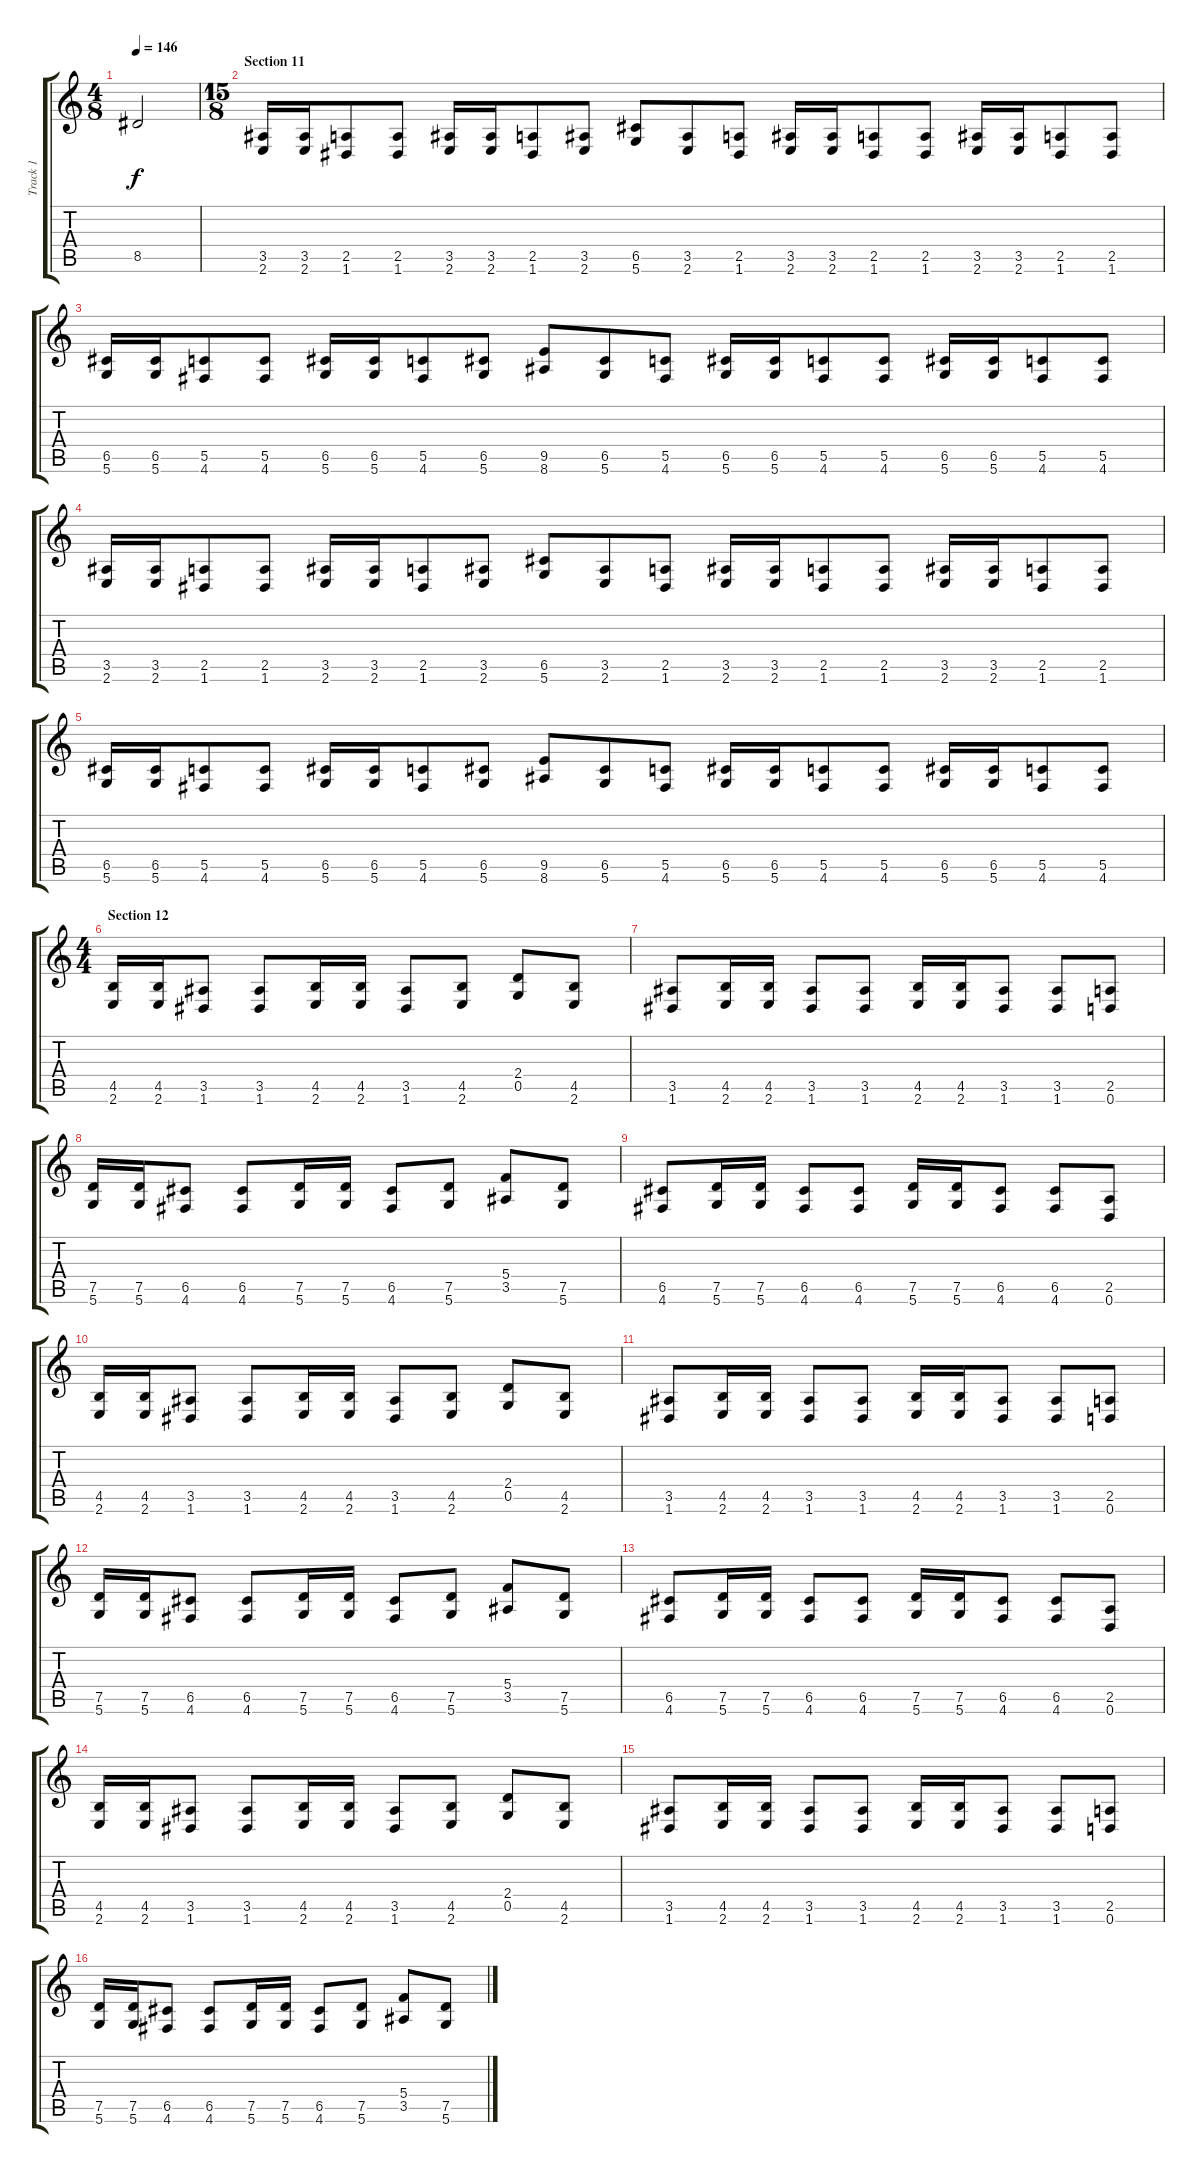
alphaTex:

\track ("Track 1" "Track 1") {instrument distortionguitar}
\staff {score tabs}
\tuning (D4 A3 F3 C3 G2 D2) {hide}
\ts (4 8)
\tempo 146
\clef g2
\ks c
8.5{t}.2{dy f} |
\ts (15 8)
\section ("" "Section 11")
(3.5 2.6).16 (3.5 2.6).16 (2.5 1.6).8 (2.5 1.6).8 (3.5 2.6).16 (3.5 2.6).16 (2.5 1.6).8 (3.5 2.6).8 (6.5 5.6).8 (3.5 2.6).8 (2.5 1.6).8 (3.5 2.6).16 (3.5 2.6).16 (2.5 1.6).8 (2.5 1.6).8 (3.5 2.6).16 (3.5 2.6).16 (2.5 1.6).8 (2.5 1.6).8 |
(6.5 5.6).16 (6.5 5.6).16 (5.5 4.6).8 (5.5 4.6).8 (6.5 5.6).16 (6.5 5.6).16 (5.5 4.6).8 (6.5 5.6).8 (9.5 8.6).8 (6.5 5.6).8 (5.5 4.6).8 (6.5 5.6).16 (6.5 5.6).16 (5.5 4.6).8 (5.5 4.6).8 (6.5 5.6).16 (6.5 5.6).16 (5.5 4.6).8 (5.5 4.6).8 |
(3.5 2.6).16 (3.5 2.6).16 (2.5 1.6).8 (2.5 1.6).8 (3.5 2.6).16 (3.5 2.6).16 (2.5 1.6).8 (3.5 2.6).8 (6.5 5.6).8 (3.5 2.6).8 (2.5 1.6).8 (3.5 2.6).16 (3.5 2.6).16 (2.5 1.6).8 (2.5 1.6).8 (3.5 2.6).16 (3.5 2.6).16 (2.5 1.6).8 (2.5 1.6).8 |
(6.5 5.6).16 (6.5 5.6).16 (5.5 4.6).8 (5.5 4.6).8 (6.5 5.6).16 (6.5 5.6).16 (5.5 4.6).8 (6.5 5.6).8 (9.5 8.6).8 (6.5 5.6).8 (5.5 4.6).8 (6.5 5.6).16 (6.5 5.6).16 (5.5 4.6).8 (5.5 4.6).8 (6.5 5.6).16 (6.5 5.6).16 (5.5 4.6).8 (5.5 4.6).8 |
\ts (4 4)
\section ("" "Section 12")
(4.5 2.6).16 (4.5 2.6).16 (3.5 1.6).8 (3.5 1.6).8 (4.5 2.6).16 (4.5 2.6).16 (3.5 1.6).8 (4.5 2.6).8 (2.4 0.5).8 (4.5 2.6).8 |
(3.5 1.6).8 (4.5 2.6).16 (4.5 2.6).16 (3.5 1.6).8 (3.5 1.6).8 (4.5 2.6).16 (4.5 2.6).16 (3.5 1.6).8 (3.5 1.6).8 (2.5 0.6).8 |
(7.5 5.6).16 (7.5 5.6).16 (6.5 4.6).8 (6.5 4.6).8 (7.5 5.6).16 (7.5 5.6).16 (6.5 4.6).8 (7.5 5.6).8 (5.4 3.5).8 (7.5 5.6).8 |
(6.5 4.6).8 (7.5 5.6).16 (7.5 5.6).16 (6.5 4.6).8 (6.5 4.6).8 (7.5 5.6).16 (7.5 5.6).16 (6.5 4.6).8 (6.5 4.6).8 (2.5 0.6).8 |
(4.5 2.6).16 (4.5 2.6).16 (3.5 1.6).8 (3.5 1.6).8 (4.5 2.6).16 (4.5 2.6).16 (3.5 1.6).8 (4.5 2.6).8 (2.4 0.5).8 (4.5 2.6).8 |
(3.5 1.6).8 (4.5 2.6).16 (4.5 2.6).16 (3.5 1.6).8 (3.5 1.6).8 (4.5 2.6).16 (4.5 2.6).16 (3.5 1.6).8 (3.5 1.6).8 (2.5 0.6).8 |
(7.5 5.6).16 (7.5 5.6).16 (6.5 4.6).8 (6.5 4.6).8 (7.5 5.6).16 (7.5 5.6).16 (6.5 4.6).8 (7.5 5.6).8 (5.4 3.5).8 (7.5 5.6).8 |
(6.5 4.6).8 (7.5 5.6).16 (7.5 5.6).16 (6.5 4.6).8 (6.5 4.6).8 (7.5 5.6).16 (7.5 5.6).16 (6.5 4.6).8 (6.5 4.6).8 (2.5 0.6).8 |
(4.5 2.6).16 (4.5 2.6).16 (3.5 1.6).8 (3.5 1.6).8 (4.5 2.6).16 (4.5 2.6).16 (3.5 1.6).8 (4.5 2.6).8 (2.4 0.5).8 (4.5 2.6).8 |
(3.5 1.6).8 (4.5 2.6).16 (4.5 2.6).16 (3.5 1.6).8 (3.5 1.6).8 (4.5 2.6).16 (4.5 2.6).16 (3.5 1.6).8 (3.5 1.6).8 (2.5 0.6).8 |
(7.5 5.6).16 (7.5 5.6).16 (6.5 4.6).8 (6.5 4.6).8 (7.5 5.6).16 (7.5 5.6).16 (6.5 4.6).8 (7.5 5.6).8 (5.4 3.5).8 (7.5 5.6).8
